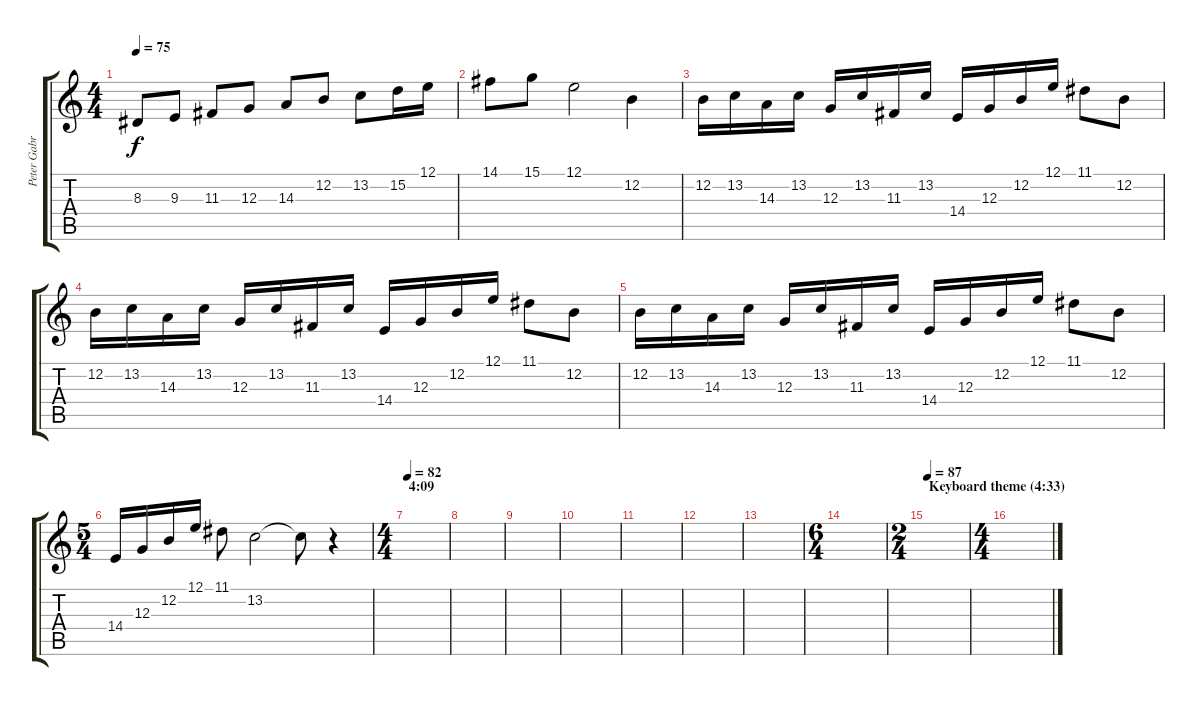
\track ("Peter Gabriel (flute)" "Peter Gabr") {instrument flute}
\staff {score tabs}
\tuning (E4 B3 G3 D3 A2 E2) {hide}
\ts (4 4)
\tempo 75
\clef g2
\ks c
8.3.8{dy f} 9.3.8 11.3.8 12.3.8 14.3.8 12.2.8 13.2.8 15.2.16 12.1.16 |
14.1.8 15.1.8 12.1.2 12.2.4 |
12.2.16 13.2.16 14.3.16 13.2.16 12.3.16 13.2.16 11.3.16 13.2.16 14.4.16 12.3.16 12.2.16 12.1.16 11.1.8 12.2.8 |
12.2.16 13.2.16 14.3.16 13.2.16 12.3.16 13.2.16 11.3.16 13.2.16 14.4.16 12.3.16 12.2.16 12.1.16 11.1.8 12.2.8 |
12.2.16 13.2.16 14.3.16 13.2.16 12.3.16 13.2.16 11.3.16 13.2.16 14.4.16 12.3.16 12.2.16 12.1.16 11.1.8 12.2.8 |
\ts (5 4)
14.4.16 12.3.16 12.2.16 12.1.16 11.1.8 13.2.2 13.2{t}.8 r.4 |
\ts (4 4)
\section ("" "4:09")
\tempo 82
|
|
|
|
|
|
|
\ts (6 4)
|
\ts (2 4)
\section ("" "Keyboard theme (4:33)")
\tempo 87
|
\ts (4 4)
